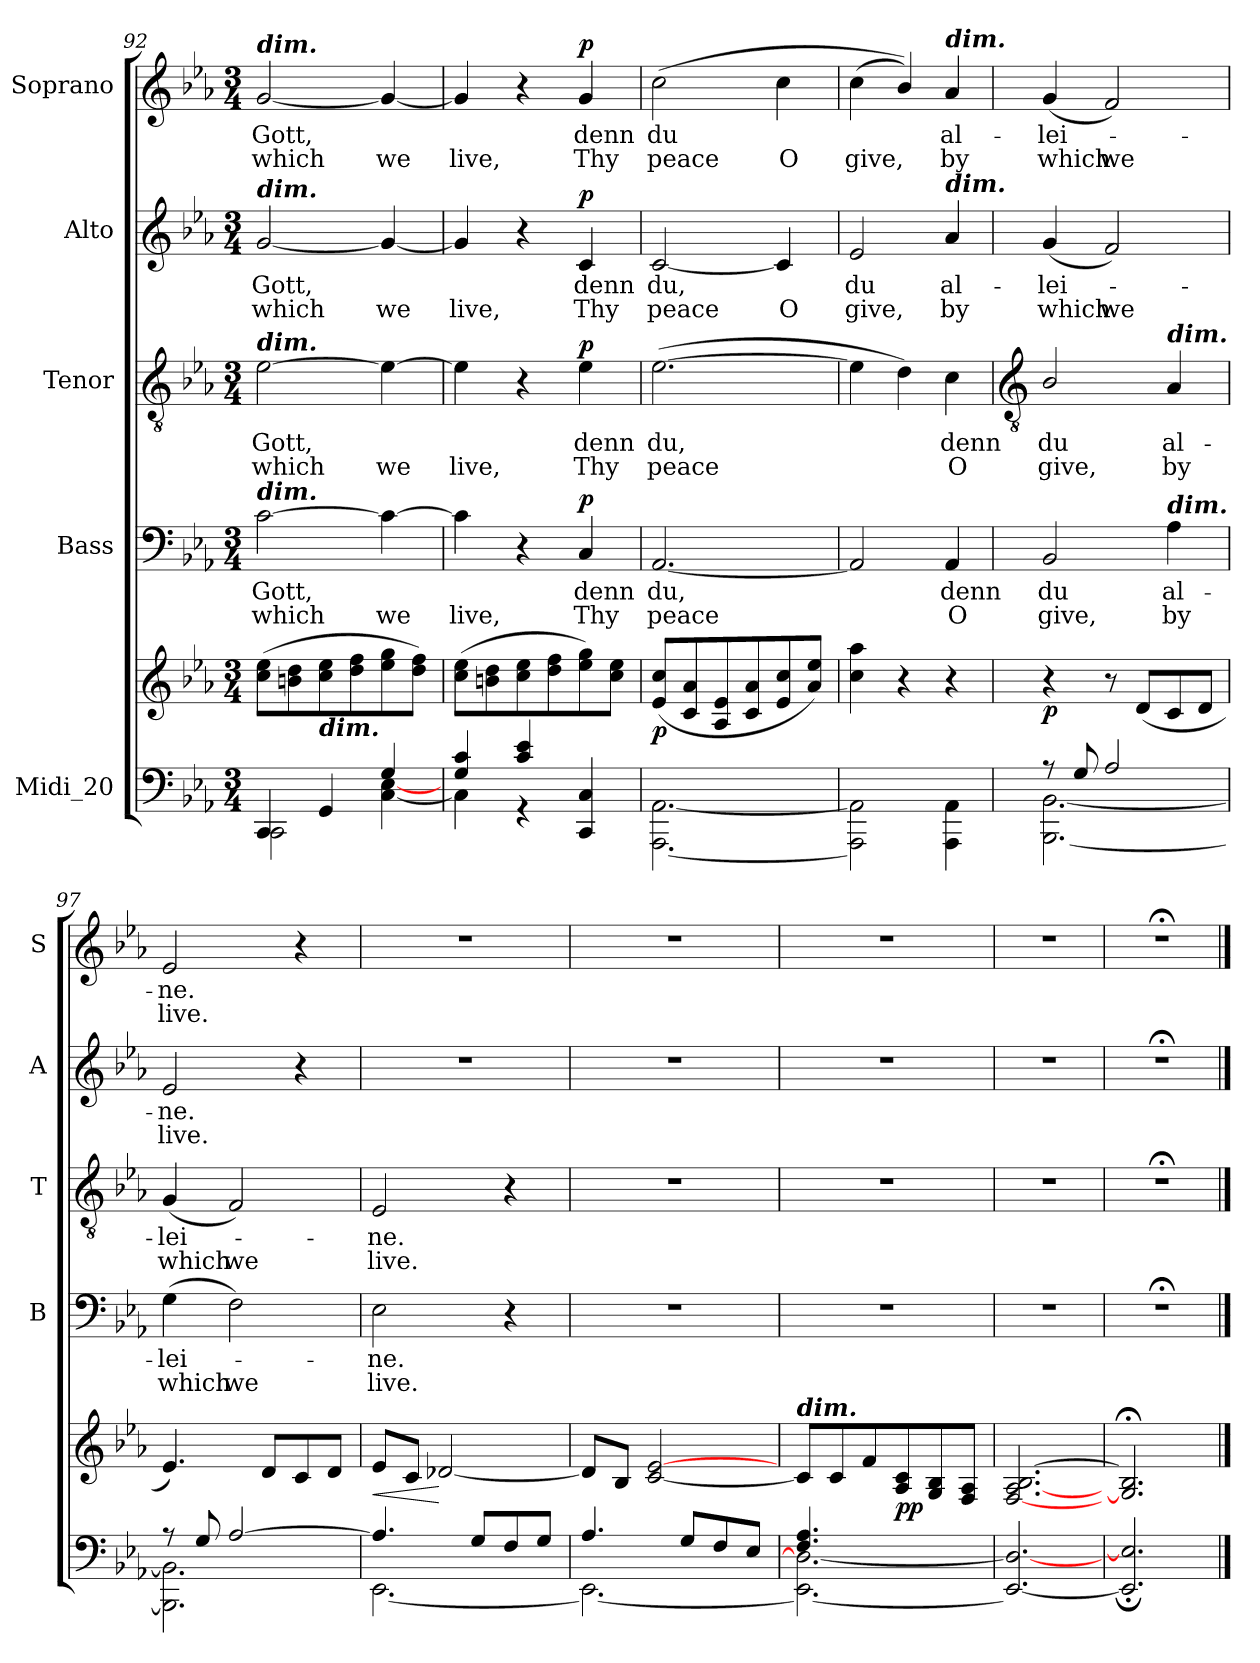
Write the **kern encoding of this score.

**kern	**kern	**dynam	**kern	**text	**text	**dynam	**kern	**text	**text	**dynam	**kern	**text	**text	**dynam	**kern	**text	**text	**dynam
*part5	*part5	*part5	*part4	*part4	*part4	*part4	*part3	*part3	*part3	*part3	*part2	*part2	*part2	*part2	*part1	*part1	*part1	*part1
*staff6	*staff5	*staff5/6	*staff4	*staff4	*staff4	*staff4	*staff3	*staff3	*staff3	*staff3	*staff2	*staff2	*staff2	*staff2	*staff1	*staff1	*staff1	*staff1
*I"Midi_20	*	*	*I"Bass	*	*	*	*I"Tenor	*	*	*	*I"Alto	*	*	*	*I"Soprano	*	*	*
*	*	*	*I'B	*	*	*	*I'T	*	*	*	*I'A	*	*	*	*I'S	*	*	*
*clefF4	*clefG2	*	*clefF4	*	*	*	*clefGv2	*	*	*	*clefG2	*	*	*	*clefG2	*	*	*
*k[b-e-a-]	*k[b-e-a-]	*	*k[b-e-a-]	*	*	*	*k[b-e-a-]	*	*	*	*k[b-e-a-]	*	*	*	*k[b-e-a-]	*	*	*
*E-:	*E-:	*	*E-:	*	*	*	*E-:	*	*	*	*E-:	*	*	*	*E-:	*	*	*
*M3/4	*M3/4	*	*M3/4	*	*	*	*M3/4	*	*	*	*M3/4	*	*	*	*M3/4	*	*	*
=92	=92	=92	=92	=92	=92	=92	=92	=92	=92	=92	=92	=92	=92	=92	=92	=92	=92	=92
*^	*	*	*	*	*	*	*	*	*	*	*	*	*	*	*	*	*	*
!	!	!	!	!	!	!	!	!	!	!	!	!	!	!	!	!LO:TX:a:Bi:t=dim.	!	!	!
!	!	!	!	!	!	!	!	!	!	!	!	!LO:TX:a:Bi:t=dim.	!	!	!	!	!	!	!
!	!	!	!	!	!	!	!	!LO:TX:a:Bi:t=dim.	!	!	!	!	!	!	!	!	!	!	!
!	!	!	!	!LO:TX:a:Bi:t=dim.	!	!	!	!	!	!	!	!	!	!	!	!	!	!	!
!	!	!	!	!	!LO:LY:b	!LO:LY:b	!	!	!LO:LY:b	!LO:LY:b	!	!	!LO:LY:b	!LO:LY:b	!	!	!LO:LY:b	!LO:LY:b	!
4CC/	2CC\	(>8cc 8ee-L	.	[2c	Gott,	which	.	[2e-	Gott,	which	.	[2g	Gott,	which	.	[2g	Gott,	which	.
.	.	8bn 8dd	.	.	.	.	.	.	.	.	.	.	.	.	.	.	.	.	.
!	!	!LO:TX:b:Bi:t=dim.	!	!	!	!	!	!	!	!	!	!	!	!	!	!	!	!	!
4GG/	.	8cc 8ee-	.	.	.	.	.	.	.	.	.	.	.	.	.	.	.	.	.
.	.	8dd 8ff	.	.	.	.	.	.	.	.	.	.	.	.	.	.	.	.	.
!	!	!	!	!	!	!LO:LY:b	!	!	!	!LO:LY:b	!	!	!	!LO:LY:b	!	!	!	!LO:LY:b	!
4G/	[4C [4E-	8ee- 8gg	.	4c_	.	we	.	4e-_	.	we	.	4g_	.	we	.	4g_	.	we	.
.	.	8dd 8ffJ)	.	.	.	.	.	.	.	.	.	.	.	.	.	.	.	.	.
=93	=93	=93	=93	=93	=93	=93	=93	=93	=93	=93	=93	=93	=93	=93	=93	=93	=93	=93	=93
!	!	!	!	!	!	!LO:LY:b	!	!	!	!LO:LY:b	!	!	!	!LO:LY:b	!	!	!	!LO:LY:b	!
4G/ 4c/	4C\]	(>8cc 8ee-L	.	4c]	.	live,	.	4e-]	.	live,	.	4g]	.	live,	.	4g]	.	live,	.
.	.	8bn 8dd	.	.	.	.	.	.	.	.	.	.	.	.	.	.	.	.	.
4c/ 4e-/	4r	8cc 8ee-	.	4r	.	.	.	4r	.	.	.	4r	.	.	.	4r	.	.	.
.	.	8dd 8ff	.	.	.	.	.	.	.	.	.	.	.	.	.	.	.	.	.
!	!	!	!	!	!LO:LY:b	!LO:LY:b	!LO:DY:b	!	!LO:LY:b	!LO:LY:b	!LO:DY:b	!	!LO:LY:b	!LO:LY:b	!LO:DY:b	!	!LO:LY:b	!LO:LY:b	!LO:DY:b
4ryy	4CC 4C	8ee- 8gg)	.	4C	denn	Thy	p	4e-	denn	Thy	p	4c	denn	Thy	p	4g	denn	Thy	p
.	.	8cc 8ee-J	.	.	.	.	.	.	.	.	.	.	.	.	.	.	.	.	.
=94	=94	=94	=94	=94	=94	=94	=94	=94	=94	=94	=94	=94	=94	=94	=94	=94	=94	=94	=94
!LO:N:vis=1	!	!	!LO:DY:b	!	!LO:LY:b	!LO:LY:b	!	!	!LO:LY:b	!LO:LY:b	!	!	!LO:LY:b	!LO:LY:b	!	!	!LO:LY:b	!LO:LY:b	!
2.ryy	[2.AAA- [2.AA-	(<8e- 8ccL	p	[2.AA-	du,	peace	.	(>[2.e-	du,	peace	.	[2c	du,	peace	.	(>2cc	du	peace	.
.	.	8c 8a-	.	.	.	.	.	.	.	.	.	.	.	.	.	.	.	.	.
.	.	8A- 8e-	.	.	.	.	.	.	.	.	.	.	.	.	.	.	.	.	.
.	.	8c 8a-	.	.	.	.	.	.	.	.	.	.	.	.	.	.	.	.	.
!	!	!	!	!	!	!	!	!	!	!	!	!	!	!LO:LY:b	!	!	!	!LO:LY:b	!
.	.	8e- 8cc	.	.	.	.	.	.	.	.	.	4c]	.	O	.	4cc	.	O	.
.	.	8a- 8ee-J)	.	.	.	.	.	.	.	.	.	.	.	.	.	.	.	.	.
=95	=95	=95	=95	=95	=95	=95	=95	=95	=95	=95	=95	=95	=95	=95	=95	=95	=95	=95	=95
!LO:N:vis=1	!	!	!	!	!	!	!	!	!	!	!	!	!LO:LY:b	!LO:LY:b	!	!	!	!LO:LY:b	!
2.ryy	2AAA-] 2AA-]	4cc 4aa-	.	2AA-]	.	.	.	4e-]	.	.	.	2e-	du	give,	.	(<4cc	.	give,	.
.	.	4r	.	.	.	.	.	4d)	.	.	.	.	.	.	.	4b-/))	.	.	.
!	!	!	!	!	!	!	!	!	!	!	!	!	!	!	!	!LO:TX:a:Bi:t=dim.	!	!	!
!	!	!	!	!	!	!	!	!	!	!	!	!LO:TX:a:Bi:t=dim.	!	!	!	!	!	!	!
!	!	!	!	!	!LO:LY:b	!LO:LY:b	!	!	!LO:LY:b	!LO:LY:b	!	!	!LO:LY:b	!LO:LY:b	!	!	!LO:LY:b	!LO:LY:b	!
.	4AAA- 4AA-	4r	.	4AA-	denn	O	.	4c	denn	O	.	4a-	al-	-by	.	4a-	al-	-by	.
!!LO:LB:g=z
=96	=96	=96	=96	=96	=96	=96	=96	=96	=96	=96	=96	=96	=96	=96	=96	=96	=96	=96	=96
*	*	*	*	*	*	*	*	*clefGv2	*	*	*	*	*	*	*	*	*	*	*
!	!	!	!LO:DY:b	!	!LO:LY:b	!LO:LY:b	!	!	!LO:LY:b	!LO:LY:b	!	!	!LO:LY:b	!LO:LY:b	!	!	!LO:LY:b	!LO:LY:b	!
8r	[2.BBB-\ [2.BB-\	4r	p	2BB-	du	give,	.	2B-/	du	give,	.	(<4g	lei-	which	.	(<4g	lei-	which	.
8G/	.	.	.	.	.	.	.	.	.	.	.	.	.	.	.	.	.	.	.
!	!	!	!	!	!	!	!	!	!	!	!	!	!	!LO:LY:b	!	!	!	!LO:LY:b	!
2A-/	.	8r	.	.	.	.	.	.	.	.	.	2f)	.	we	.	2f)	.	we	.
.	.	(<8dL	.	.	.	.	.	.	.	.	.	.	.	.	.	.	.	.	.
!	!	!	!	!	!	!	!	!LO:TX:a:Bi:t=dim.	!	!	!	!	!	!	!	!	!	!	!
!	!	!	!	!LO:TX:a:Bi:t=dim.	!	!	!	!	!	!	!	!	!	!	!	!	!	!	!
!	!	!	!	!	!LO:LY:b	!LO:LY:b	!	!	!LO:LY:b	!LO:LY:b	!	!	!	!	!	!	!	!	!
.	.	8c	.	4A-	al-	-by	.	4A-	al-	-by	.	.	.	.	.	.	.	.	.
.	.	8dJ	.	.	.	.	.	.	.	.	.	.	.	.	.	.	.	.	.
=97	=97	=97	=97	=97	=97	=97	=97	=97	=97	=97	=97	=97	=97	=97	=97	=97	=97	=97	=97
!	!	!	!	!	!LO:LY:b	!LO:LY:b	!	!	!LO:LY:b	!LO:LY:b	!	!	!LO:LY:b	!LO:LY:b	!	!	!LO:LY:b	!LO:LY:b	!
8r	2.BBB-\] 2.BB-\]	4.e-)	.	(>4G	lei-	which	.	(<4G	lei-	which	.	2e-	ne.	live.	.	2e-	ne.	live.	.
8G/	.	.	.	.	.	.	.	.	.	.	.	.	.	.	.	.	.	.	.
!	!	!	!	!	!	!LO:LY:b	!	!	!	!LO:LY:b	!	!	!	!	!	!	!	!	!
[2A-/	.	.	.	2F)	.	we	.	2F)	.	we	.	.	.	.	.	.	.	.	.
.	.	8dL	.	.	.	.	.	.	.	.	.	.	.	.	.	.	.	.	.
.	.	8c	.	.	.	.	.	.	.	.	.	4r	.	.	.	4r	.	.	.
.	.	8dJ	.	.	.	.	.	.	.	.	.	.	.	.	.	.	.	.	.
=98	=98	=98	=98	=98	=98	=98	=98	=98	=98	=98	=98	=98	=98	=98	=98	=98	=98	=98	=98
!	!	!	!LO:HP:b	!	!LO:LY:b	!LO:LY:b	!	!	!LO:LY:b	!LO:LY:b	!	!LO:N:vis=1	!	!	!	!LO:N:vis=1	!	!	!
4.A-/]	[2.EE-\	8e-L	<	2E-	ne.	live.	.	2E-	ne.	live.	.	2.r	.	.	.	2.r	.	.	.
.	.	8cJ	.	.	.	.	.	.	.	.	.	.	.	.	.	.	.	.	.
.	.	[2d-X	[	.	.	.	.	.	.	.	.	.	.	.	.	.	.	.	.
8G/L	.	.	.	.	.	.	.	.	.	.	.	.	.	.	.	.	.	.	.
8F/	.	.	.	4r	.	.	.	4r	.	.	.	.	.	.	.	.	.	.	.
8G/J	.	.	.	.	.	.	.	.	.	.	.	.	.	.	.	.	.	.	.
=99	=99	=99	=99	=99	=99	=99	=99	=99	=99	=99	=99	=99	=99	=99	=99	=99	=99	=99	=99
!	!	!	!	!LO:N:vis=1	!	!	!	!LO:N:vis=1	!	!	!	!LO:N:vis=1	!	!	!	!LO:N:vis=1	!	!	!
4.A-/	2.EE-\_	8d-L]	.	2.r	.	.	.	2.r	.	.	.	2.r	.	.	.	2.r	.	.	.
.	.	8B-J	.	.	.	.	.	.	.	.	.	.	.	.	.	.	.	.	.
.	.	[2c [2e-	.	.	.	.	.	.	.	.	.	.	.	.	.	.	.	.	.
8G/L	.	.	.	.	.	.	.	.	.	.	.	.	.	.	.	.	.	.	.
8F/	.	.	.	.	.	.	.	.	.	.	.	.	.	.	.	.	.	.	.
8E-/J	.	.	.	.	.	.	.	.	.	.	.	.	.	.	.	.	.	.	.
=100	=100	=100	=100	=100	=100	=100	=100	=100	=100	=100	=100	=100	=100	=100	=100	=100	=100	=100	=100
!	!	!LO:TX:a:Bi:t=dim.	!	!	!	!	!	!	!	!	!	!	!	!	!	!	!	!	!
!	!	!	!	!LO:N:vis=1	!	!	!	!LO:N:vis=1	!	!	!	!LO:N:vis=1	!	!	!	!LO:N:vis=1	!	!	!
4.F/ 4.A-/	2.EE-\_ 2.D\_	8cL]	.	2.r	.	.	.	2.r	.	.	.	2.r	.	.	.	2.r	.	.	.
.	.	8c	.	.	.	.	.	.	.	.	.	.	.	.	.	.	.	.	.
.	.	8f	.	.	.	.	.	.	.	.	.	.	.	.	.	.	.	.	.
!	!	!	!LO:DY:b	!	!	!	!	!	!	!	!	!	!	!	!	!	!	!	!
4.ryy	.	8A- 8c	pp	.	.	.	.	.	.	.	.	.	.	.	.	.	.	.	.
.	.	8G 8B-	.	.	.	.	.	.	.	.	.	.	.	.	.	.	.	.	.
.	.	8F 8A-J	.	.	.	.	.	.	.	.	.	.	.	.	.	.	.	.	.
=101	=101	=101	=101	=101	=101	=101	=101	=101	=101	=101	=101	=101	=101	=101	=101	=101	=101	=101	=101
!	!	!	!	!LO:N:vis=1	!	!	!	!LO:N:vis=1	!	!	!	!LO:N:vis=1	!	!	!	!LO:N:vis=1	!	!	!
2.ryy	2.EE-/_ 2.D/_	[2.F [2.A- [2.B-	.	2.r	.	.	.	2.r	.	.	.	2.r	.	.	.	2.r	.	.	.
=102	=102	=102	=102	=102	=102	=102	=102	=102	=102	=102	=102	=102	=102	=102	=102	=102	=102	=102	=102
!	!	!	!	!LO:N:vis=1	!	!	!	!LO:N:vis=1	!	!	!	!LO:N:vis=1	!	!	!	!LO:N:vis=1	!	!	!
2.ryy	2.EE-/]; 2.E-/];	2.G];< 2.B-];<	.	2.r;<	.	.	.	2.r;<	.	.	.	2.r;<	.	.	.	2.r;<	.	.	.
*v	*v	*	*	*	*	*	*	*	*	*	*	*	*	*	*	*	*	*	*
==	==	==	==	==	==	==	==	==	==	==	==	==	==	==	==	==	==	==
*-	*-	*-	*-	*-	*-	*-	*-	*-	*-	*-	*-	*-	*-	*-	*-	*-	*-	*-
